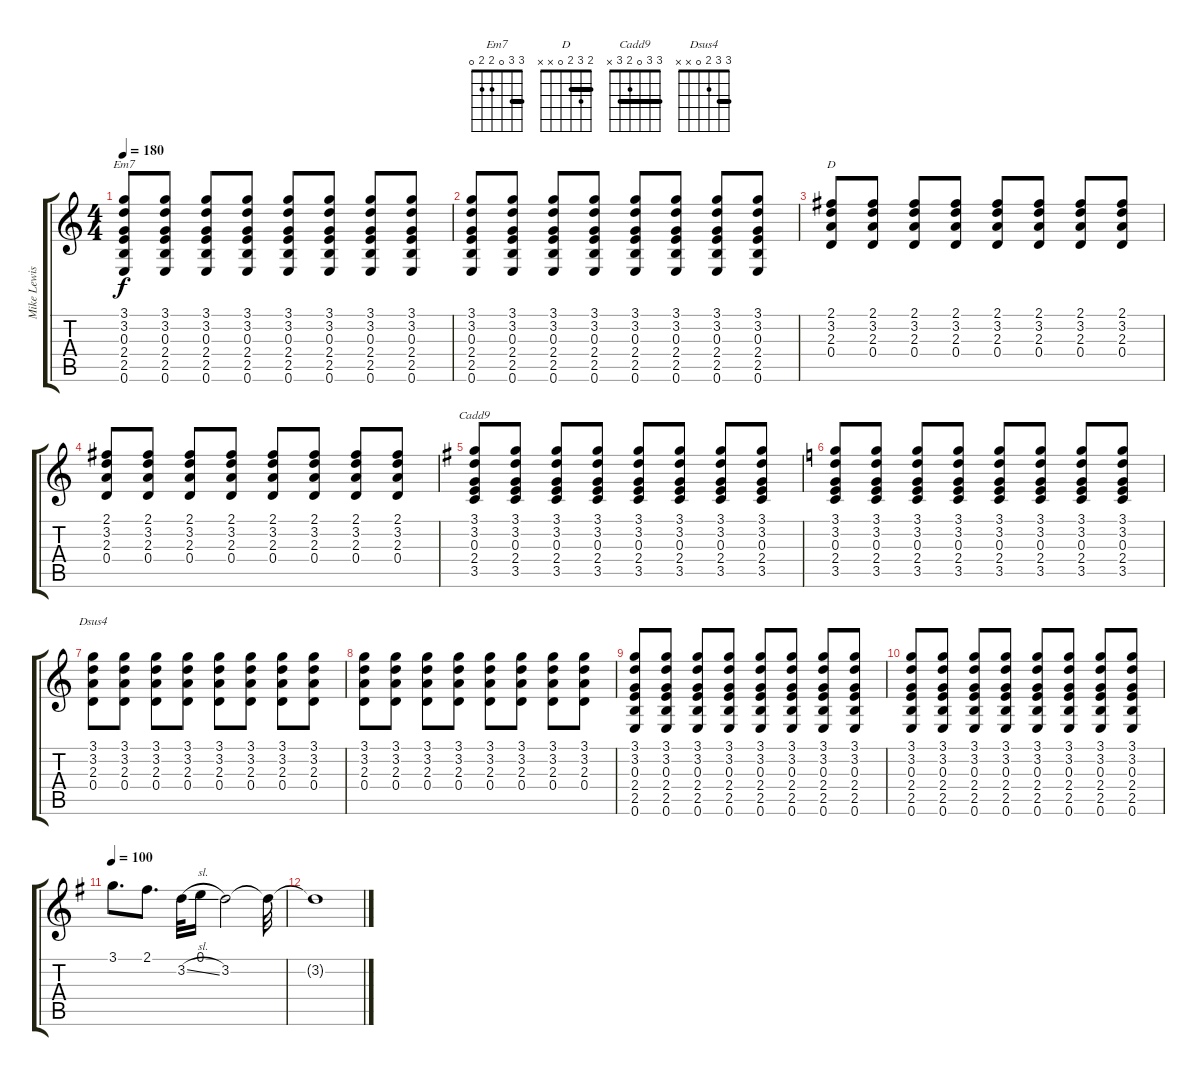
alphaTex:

\track ("Mike Lewis (Rhythm)" "Mike Lewis") {instrument acousticguitarsteel}
\staff {score tabs}
\tuning (E4 B3 G3 D3 A2 E2) {hide}
\chord ("Em7" 3 3 0 2 2 0) {barre 3}
\chord ("D" 2 3 2 0 x x) {barre 2}
\chord ("Cadd9" 3 3 0 2 3 x) {barre 3}
\chord ("Dsus4" 3 3 2 0 x x) {barre 3}
\ts (4 4)
\tempo 180
\clef g2
\ks c
(3.1 3.2 0.3 2.4 2.5 0.6).8{ch "Em7" dy f} (3.1 3.2 0.3 2.4 2.5 0.6).8 (3.1 3.2 0.3 2.4 2.5 0.6).8 (3.1 3.2 0.3 2.4 2.5 0.6).8 (3.1 3.2 0.3 2.4 2.5 0.6).8 (3.1 3.2 0.3 2.4 2.5 0.6).8 (3.1 3.2 0.3 2.4 2.5 0.6).8 (3.1 3.2 0.3 2.4 2.5 0.6).8 |
(3.1 3.2 0.3 2.4 2.5 0.6).8 (3.1 3.2 0.3 2.4 2.5 0.6).8 (3.1 3.2 0.3 2.4 2.5 0.6).8 (3.1 3.2 0.3 2.4 2.5 0.6).8 (3.1 3.2 0.3 2.4 2.5 0.6).8 (3.1 3.2 0.3 2.4 2.5 0.6).8 (3.1 3.2 0.3 2.4 2.5 0.6).8 (3.1 3.2 0.3 2.4 2.5 0.6).8 |
(2.1 3.2 2.3 0.4).8{ch "D"} (2.1 3.2 2.3 0.4).8 (2.1 3.2 2.3 0.4).8 (2.1 3.2 2.3 0.4).8 (2.1 3.2 2.3 0.4).8 (2.1 3.2 2.3 0.4).8 (2.1 3.2 2.3 0.4).8 (2.1 3.2 2.3 0.4).8 |
(2.1 3.2 2.3 0.4).8 (2.1 3.2 2.3 0.4).8 (2.1 3.2 2.3 0.4).8 (2.1 3.2 2.3 0.4).8 (2.1 3.2 2.3 0.4).8 (2.1 3.2 2.3 0.4).8 (2.1 3.2 2.3 0.4).8 (2.1 3.2 2.3 0.4).8 |
\ks g
(3.1 3.2 0.3 2.4 3.5).8{ch "Cadd9"} (3.1 3.2 0.3 2.4 3.5).8 (3.1 3.2 0.3 2.4 3.5).8 (3.1 3.2 0.3 2.4 3.5).8 (3.1 3.2 0.3 2.4 3.5).8 (3.1 3.2 0.3 2.4 3.5).8 (3.1 3.2 0.3 2.4 3.5).8 (3.1 3.2 0.3 2.4 3.5).8 |
\ks c
(3.1 3.2 0.3 2.4 3.5).8 (3.1 3.2 0.3 2.4 3.5).8 (3.1 3.2 0.3 2.4 3.5).8 (3.1 3.2 0.3 2.4 3.5).8 (3.1 3.2 0.3 2.4 3.5).8 (3.1 3.2 0.3 2.4 3.5).8 (3.1 3.2 0.3 2.4 3.5).8 (3.1 3.2 0.3 2.4 3.5).8 |
(3.1 3.2 2.3 0.4).8{ch "Dsus4"} (3.1 3.2 2.3 0.4).8 (3.1 3.2 2.3 0.4).8 (3.1 3.2 2.3 0.4).8 (3.1 3.2 2.3 0.4).8 (3.1 3.2 2.3 0.4).8 (3.1 3.2 2.3 0.4).8 (3.1 3.2 2.3 0.4).8 |
(3.1 3.2 2.3 0.4).8 (3.1 3.2 2.3 0.4).8 (3.1 3.2 2.3 0.4).8 (3.1 3.2 2.3 0.4).8 (3.1 3.2 2.3 0.4).8 (3.1 3.2 2.3 0.4).8 (3.1 3.2 2.3 0.4).8 (3.1 3.2 2.3 0.4).8 |
(3.1 3.2 0.3 2.4 2.5 0.6).8 (3.1 3.2 0.3 2.4 2.5 0.6).8 (3.1 3.2 0.3 2.4 2.5 0.6).8 (3.1 3.2 0.3 2.4 2.5 0.6).8 (3.1 3.2 0.3 2.4 2.5 0.6).8 (3.1 3.2 0.3 2.4 2.5 0.6).8 (3.1 3.2 0.3 2.4 2.5 0.6).8 (3.1 3.2 0.3 2.4 2.5 0.6).8 |
(3.1 3.2 0.3 2.4 2.5 0.6).8 (3.1 3.2 0.3 2.4 2.5 0.6).8 (3.1 3.2 0.3 2.4 2.5 0.6).8 (3.1 3.2 0.3 2.4 2.5 0.6).8 (3.1 3.2 0.3 2.4 2.5 0.6).8 (3.1 3.2 0.3 2.4 2.5 0.6).8 (3.1 3.2 0.3 2.4 2.5 0.6).8 (3.1 3.2 0.3 2.4 2.5 0.6).8 |
\tempo 100
\ks g
3.1.8{d} 2.1.8{d} 3.2{sl}.32 0.1.16 3.2.2 3.2{t}.32 |
3.2{t}.1
